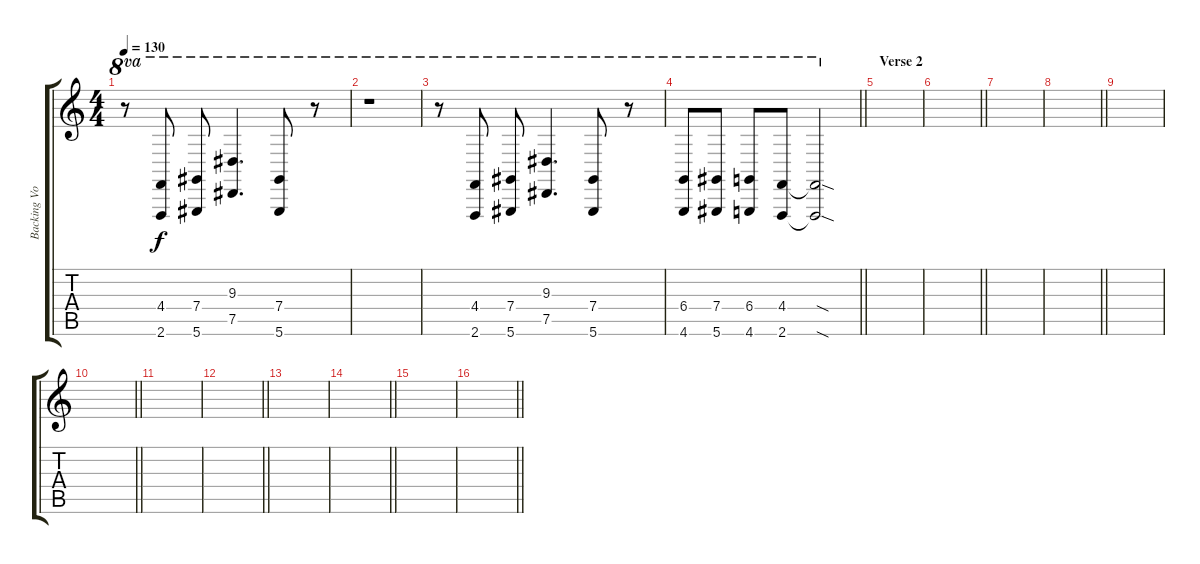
\track ("Backing Vocals" "Backing Vo") {instrument choiraahs}
\staff {score tabs}
\tuning (Eb4 Bb3 Gb3 Db3 Ab2 Eb2) {hide}
\ts (4 4)
\tempo 130
\clef g2
\ks c
r.8{ot 8va dy f} (4.4 2.6).8{ot 8va} (7.4 5.6).8{ot 8va} (9.3 7.5).4{d ot 8va} (7.4 5.6).8{ot 8va} r.8{ot 8va} |
r.1{ot 8va} |
r.8{ot 8va} (4.4 2.6).8{ot 8va} (7.4 5.6).8{ot 8va} (9.3 7.5).4{d ot 8va} (7.4 5.6).8{ot 8va} r.8{ot 8va} |
\barLineRight lightlight
(6.4 4.6).8{ot 8va} (7.4 5.6).8{ot 8va} (6.4 4.6).8{ot 8va} (4.4 2.6).8{ot 8va} (4.4{sod t} 2.6{sod t}).2{ot 8va} |
\section ("" "Verse 2")
|
\barLineRight lightlight
|
|
\barLineRight lightlight
|
\section ("" "")
|
\barLineRight lightlight
|
|
\barLineRight lightlight
|
\section ("" "")
|
\barLineRight lightlight
|
|
\barLineRight lightlight
